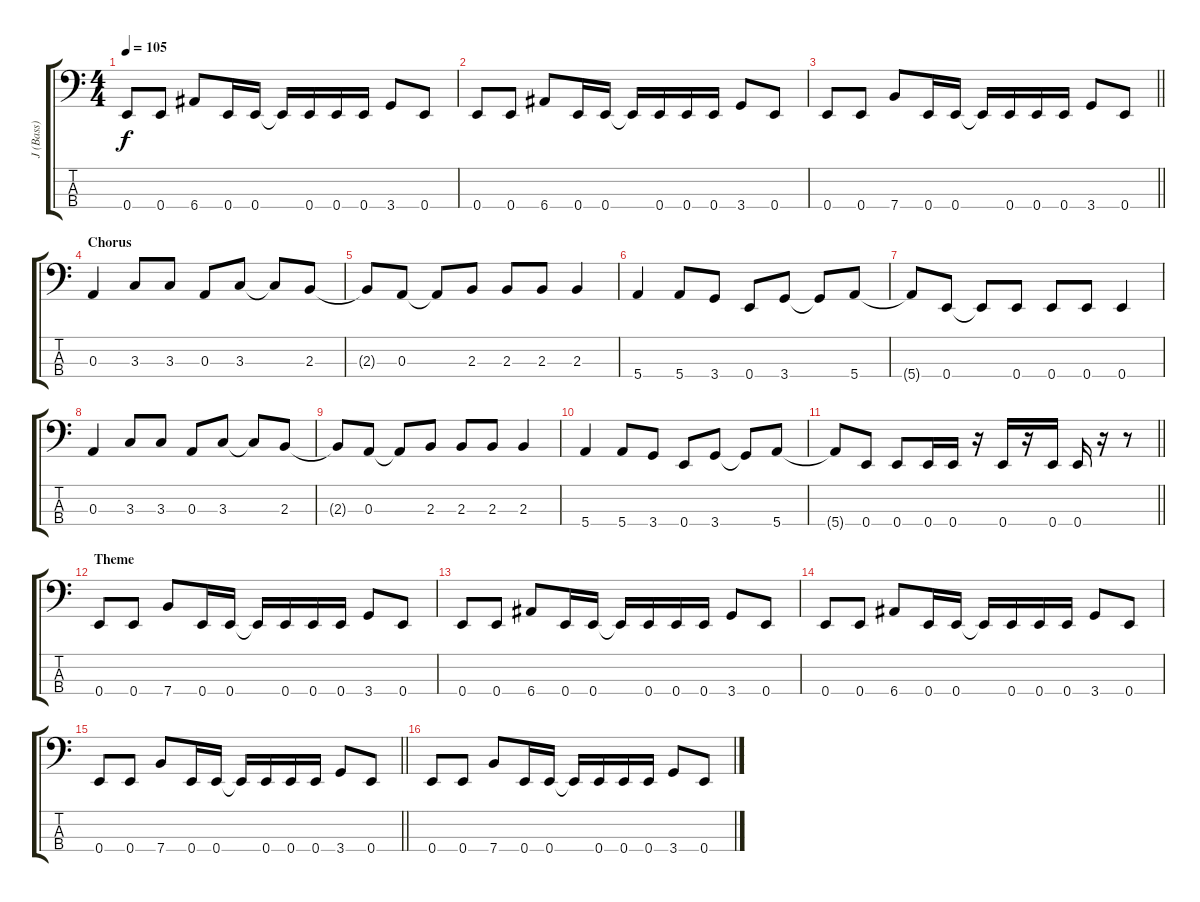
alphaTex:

\track ("J (Bass)" "J (Bass)") {instrument electricbasspick}
\staff {score tabs}
\tuning (G2 D2 A1 E1) {hide}
\ts (4 4)
\tempo 105
\clef f4
\ks c
0.4.8{dy f} 0.4.8 6.4.8 0.4.16 0.4.16 0.4{t}.16 0.4.16 0.4.16 0.4.16 3.4.8 0.4.8 |
0.4.8 0.4.8 6.4.8 0.4.16 0.4.16 0.4{t}.16 0.4.16 0.4.16 0.4.16 3.4.8 0.4.8 |
\barLineRight lightlight
0.4.8 0.4.8 7.4.8 0.4.16 0.4.16 0.4{t}.16 0.4.16 0.4.16 0.4.16 3.4.8 0.4.8 |
\section ("" "Chorus")
0.3.4 3.3.8 3.3.8 0.3.8 3.3.8 3.3{t}.8 2.3.8 |
2.3{t}.8 0.3.8 0.3{t}.8 2.3.8 2.3.8 2.3.8 2.3.4 |
5.4.4 5.4.8 3.4.8 0.4.8 3.4.8 3.4{t}.8 5.4.8 |
5.4{t}.8 0.4.8 0.4{t}.8 0.4.8 0.4.8 0.4.8 0.4.4 |
0.3.4 3.3.8 3.3.8 0.3.8 3.3.8 3.3{t}.8 2.3.8 |
2.3{t}.8 0.3.8 0.3{t}.8 2.3.8 2.3.8 2.3.8 2.3.4 |
5.4.4 5.4.8 3.4.8 0.4.8 3.4.8 3.4{t}.8 5.4.8 |
\barLineRight lightlight
5.4{t}.8 0.4.8 0.4.8 0.4.16 0.4.16 r.16 0.4.16 r.16 0.4.16 0.4.16 r.16 r.8 |
\section ("" "Theme")
0.4.8 0.4.8 7.4.8 0.4.16 0.4.16 0.4{t}.16 0.4.16 0.4.16 0.4.16 3.4.8 0.4.8 |
0.4.8 0.4.8 6.4.8 0.4.16 0.4.16 0.4{t}.16 0.4.16 0.4.16 0.4.16 3.4.8 0.4.8 |
0.4.8 0.4.8 6.4.8 0.4.16 0.4.16 0.4{t}.16 0.4.16 0.4.16 0.4.16 3.4.8 0.4.8 |
\barLineRight lightlight
0.4.8 0.4.8 7.4.8 0.4.16 0.4.16 0.4{t}.16 0.4.16 0.4.16 0.4.16 3.4.8 0.4.8 |
0.4.8 0.4.8 7.4.8 0.4.16 0.4.16 0.4{t}.16 0.4.16 0.4.16 0.4.16 3.4.8 0.4.8
